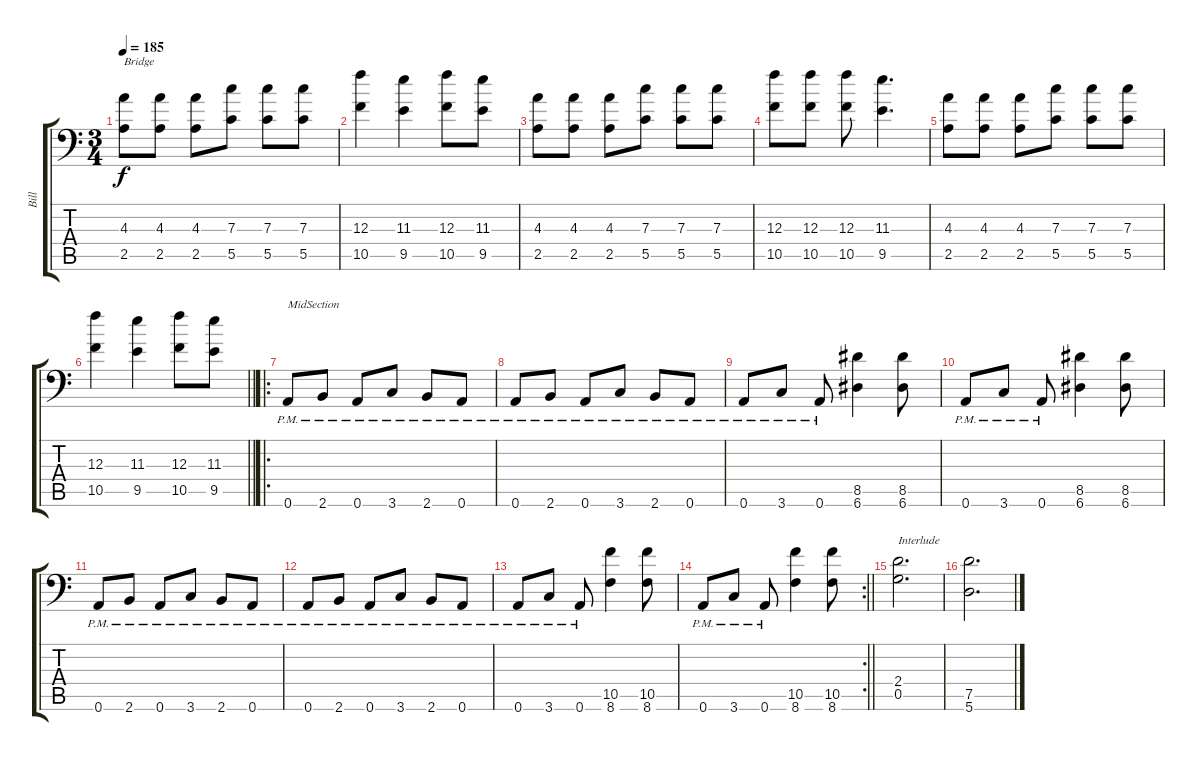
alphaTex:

\track ("Bill" "Bill") {instrument distortionguitar}
\staff {score tabs}
\tuning (D4 A3 F3 C3 G2 A1) {hide}
\ts (3 4)
\tempo 185
\clef f4
\ks c
(4.3 2.5).8{txt "Bridge" dy f} (4.3 2.5).8 (4.3 2.5).8 (7.3 5.5).8 (7.3 5.5).8 (7.3 5.5).8 |
(12.3 10.5).4 (11.3 9.5).4 (12.3 10.5).8 (11.3 9.5).8 |
(4.3 2.5).8 (4.3 2.5).8 (4.3 2.5).8 (7.3 5.5).8 (7.3 5.5).8 (7.3 5.5).8 |
(12.3 10.5).8 (12.3 10.5).8 (12.3 10.5).8 (11.3 9.5).4{d} |
(4.3 2.5).8 (4.3 2.5).8 (4.3 2.5).8 (7.3 5.5).8 (7.3 5.5).8 (7.3 5.5).8 |
\barLineRight lightlight
(12.3 10.5).4 (11.3 9.5).4 (12.3 10.5).8 (11.3 9.5).8 |
\ro
0.6{pm}.8{txt "MidSection"} 2.6{pm}.8 0.6{pm}.8 3.6{pm}.8 2.6{pm}.8 0.6{pm}.8 |
0.6{pm}.8 2.6{pm}.8 0.6{pm}.8 3.6{pm}.8 2.6{pm}.8 0.6{pm}.8 |
0.6{pm}.8 3.6{pm}.8 0.6{pm}.8 (8.5 6.6).4 (8.5 6.6).8 |
0.6{pm}.8 3.6{pm}.8 0.6{pm}.8 (8.5 6.6).4 (8.5 6.6).8 |
0.6{pm}.8 2.6{pm}.8 0.6{pm}.8 3.6{pm}.8 2.6{pm}.8 0.6{pm}.8 |
0.6{pm}.8 2.6{pm}.8 0.6{pm}.8 3.6{pm}.8 2.6{pm}.8 0.6{pm}.8 |
0.6{pm}.8 3.6{pm}.8 0.6{pm}.8 (10.5 8.6).4 (10.5 8.6).8 |
\rc 2
\barLineRight lightlight
0.6{pm}.8 3.6{pm}.8 0.6{pm}.8 (10.5 8.6).4 (10.5 8.6).8 |
(2.4 0.5).2{d txt "Interlude"} |
(7.5 5.6).2{d}
